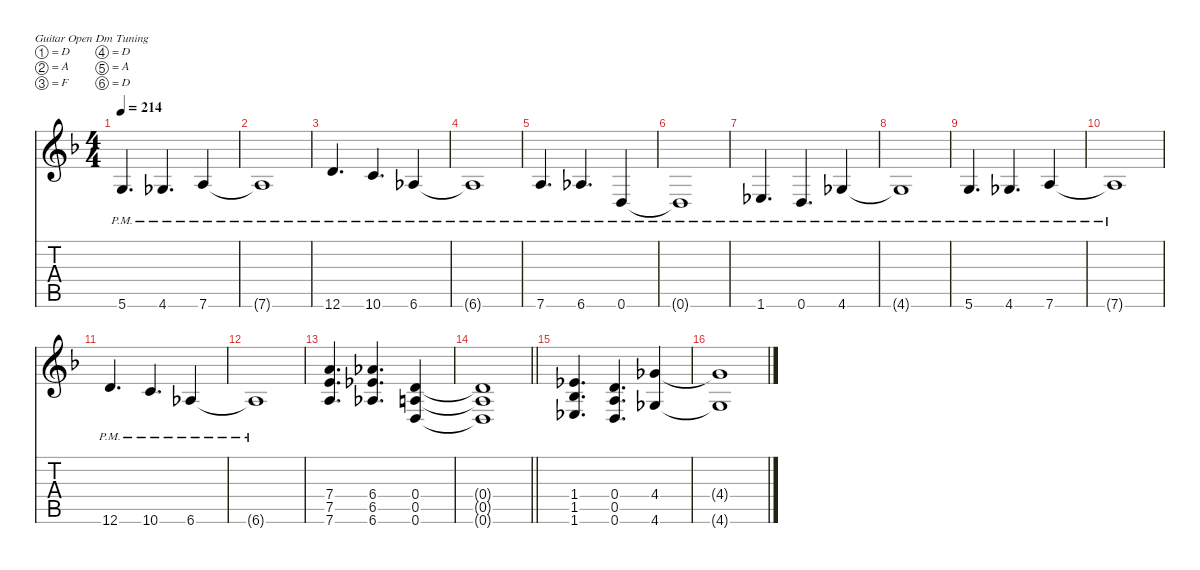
\hideDynamics
\bracketExtendMode nobrackets
\singleTrackTrackNamePolicy hidden
\multiTrackTrackNamePolicy hidden
\firstSystemTrackNameMode fullname
\firstSystemTrackNameOrientation horizontal
\otherSystemsTrackNameOrientation horizontal
\track ("Guitar 1" "E-Gt") {defaultSystemsLayout 16 instrument distortionguitar}
\staff {score tabs}
\tuning (D4 A3 F3 D3 A2 D2)
\ts (4 4)
\tempo 214
\clef g2
\ks dminor
5.6{pm acc forcenatural}.4{d dy f beam Up} 4.6{pm acc b}.4{d beam Up} 7.6{pm acc forcenatural}.4{beam Up} |
7.6{pm t acc forcenatural}.1{beam Up} |
12.6{pm acc forcenatural}.4{d beam Up} 10.6{pm acc forcenatural}.4{d beam Up} 6.6{pm acc b}.4{beam Up} |
6.6{pm t acc b}.1{beam Up} |
7.6{pm acc forcenatural}.4{d beam Up} 6.6{pm acc b}.4{d beam Up} 0.6{pm acc forcenatural}.4{beam Up} |
0.6{pm t acc forcenatural}.1{beam Up} |
1.6{pm acc b}.4{d beam Up} 0.6{pm acc forcenatural}.4{d beam Up} 4.6{pm acc b}.4{beam Up} |
4.6{pm t acc b}.1{beam Up} |
5.6{pm acc forcenatural}.4{d beam Up} 4.6{pm acc b}.4{d beam Up} 7.6{pm acc forcenatural}.4{beam Up} |
7.6{pm t acc forcenatural}.1{beam Up} |
12.6{pm acc forcenatural}.4{d beam Up} 10.6{pm acc forcenatural}.4{d beam Up} 6.6{pm acc b}.4{beam Up} |
6.6{pm t acc b}.1{beam Up} |
(7.4{acc forcenatural} 7.5{acc forcenatural} 7.6{acc forcenatural}).4{d beam Up} (6.4{acc b} 6.5{acc b} 6.6{acc b}).4{d beam Up} (0.4{acc forcenatural} 0.5{acc forcenatural} 0.6{acc forcenatural}).4{beam Up} |
\barLineRight lightlight
(0.4{t acc forcenatural} 0.5{t acc forcenatural} 0.6{t acc forcenatural}).1{beam Up} |
(1.4{acc b} 1.5{acc b} 1.6{acc b}).4{d beam Up} (0.4{acc forcenatural} 0.5{acc forcenatural} 0.6{acc forcenatural}).4{d beam Up} (4.4{acc b} 4.6{acc b}).4{beam Up} |
(4.4{t acc b} 4.6{t acc b}).1{beam Up}
